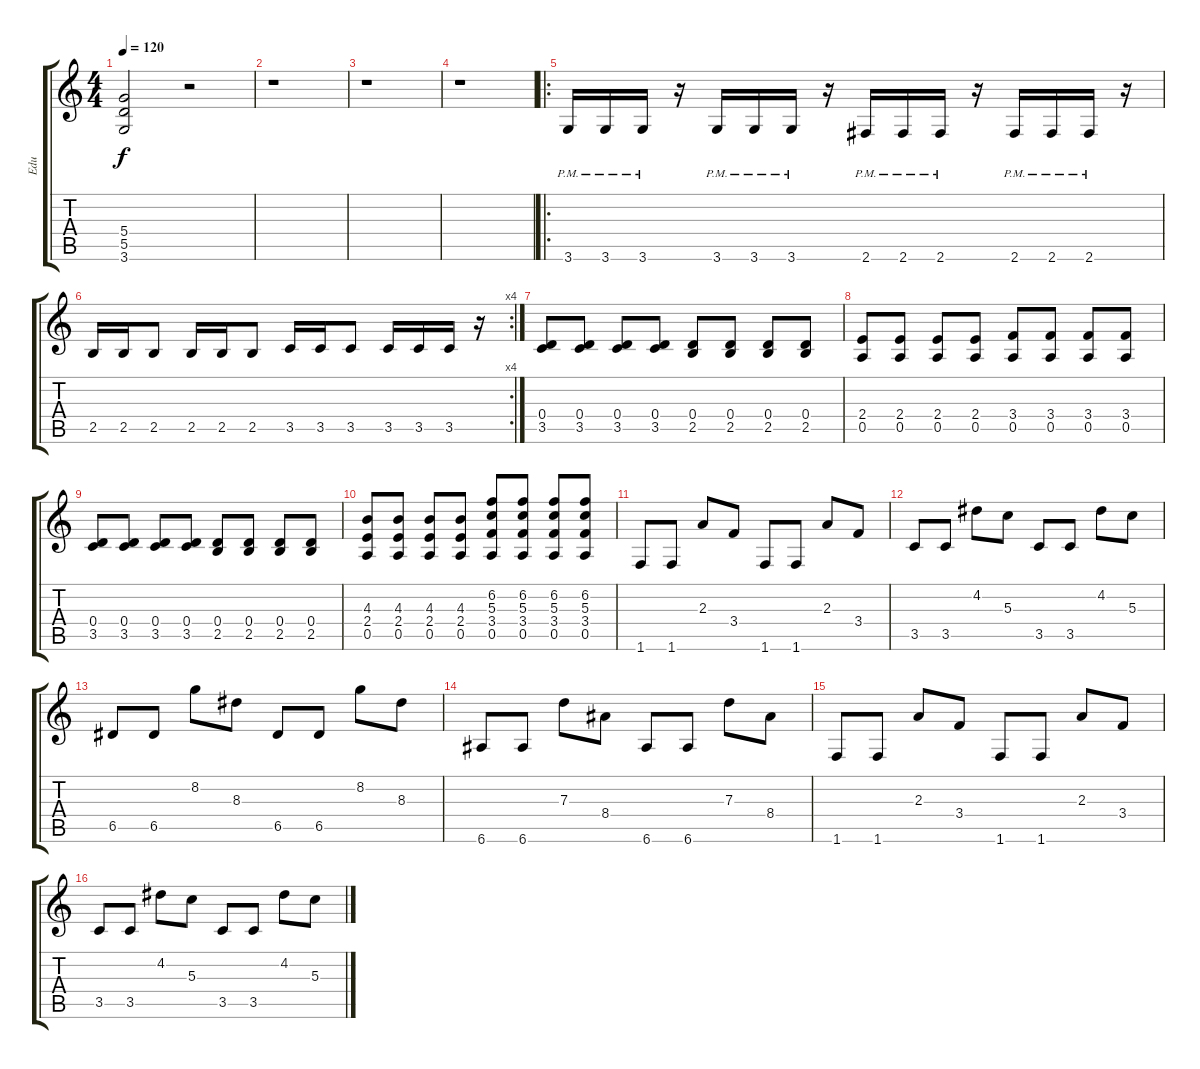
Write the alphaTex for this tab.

\track ("Edu " "Edu ") {instrument acousticguitarsteel}
\staff {score tabs}
\tuning (E4 B3 G3 D3 A2 E2) {hide}
\ts (4 4)
\tempo 120
\clef g2
\ks c
(5.4 5.5 3.6).2{dy f} r.2 |
r.1 |
r.1 |
r.1 |
\ro
3.6{pm}.16 3.6{pm}.16 3.6{pm}.16 r.16 3.6{pm}.16 3.6{pm}.16 3.6{pm}.16 r.16 2.6{pm}.16 2.6{pm}.16 2.6{pm}.16 r.16 2.6{pm}.16 2.6{pm}.16 2.6{pm}.16 r.16 |
\rc 4
2.5.16 2.5.16 2.5.8 2.5.16 2.5.16 2.5.8 3.5.16 3.5.16 3.5.8 3.5.16 3.5.16 3.5.16 r.16 |
(0.4 3.5).8 (0.4 3.5).8 (0.4 3.5).8 (0.4 3.5).8 (0.4 2.5).8 (0.4 2.5).8 (0.4 2.5).8 (0.4 2.5).8 |
(2.4 0.5).8 (2.4 0.5).8 (2.4 0.5).8 (2.4 0.5).8 (3.4 0.5).8 (3.4 0.5).8 (3.4 0.5).8 (3.4 0.5).8 |
(0.4 3.5).8 (0.4 3.5).8 (0.4 3.5).8 (0.4 3.5).8 (0.4 2.5).8 (0.4 2.5).8 (0.4 2.5).8 (0.4 2.5).8 |
(4.3 2.4 0.5).8 (4.3 2.4 0.5).8 (4.3 2.4 0.5).8 (4.3 2.4 0.5).8 (6.2 5.3 3.4 0.5).8 (6.2 5.3 3.4 0.5).8 (6.2 5.3 3.4 0.5).8 (6.2 5.3 3.4 0.5).8 |
1.6.8 1.6.8 2.3.8 3.4.8 1.6.8 1.6.8 2.3.8 3.4.8 |
3.5.8 3.5.8 4.2.8 5.3.8 3.5.8 3.5.8 4.2.8 5.3.8 |
6.5.8 6.5.8 8.2.8 8.3.8 6.5.8 6.5.8 8.2.8 8.3.8 |
6.6.8 6.6.8 7.3.8 8.4.8 6.6.8 6.6.8 7.3.8 8.4.8 |
1.6.8 1.6.8 2.3.8 3.4.8 1.6.8 1.6.8 2.3.8 3.4.8 |
3.5.8 3.5.8 4.2.8 5.3.8 3.5.8 3.5.8 4.2.8 5.3.8
